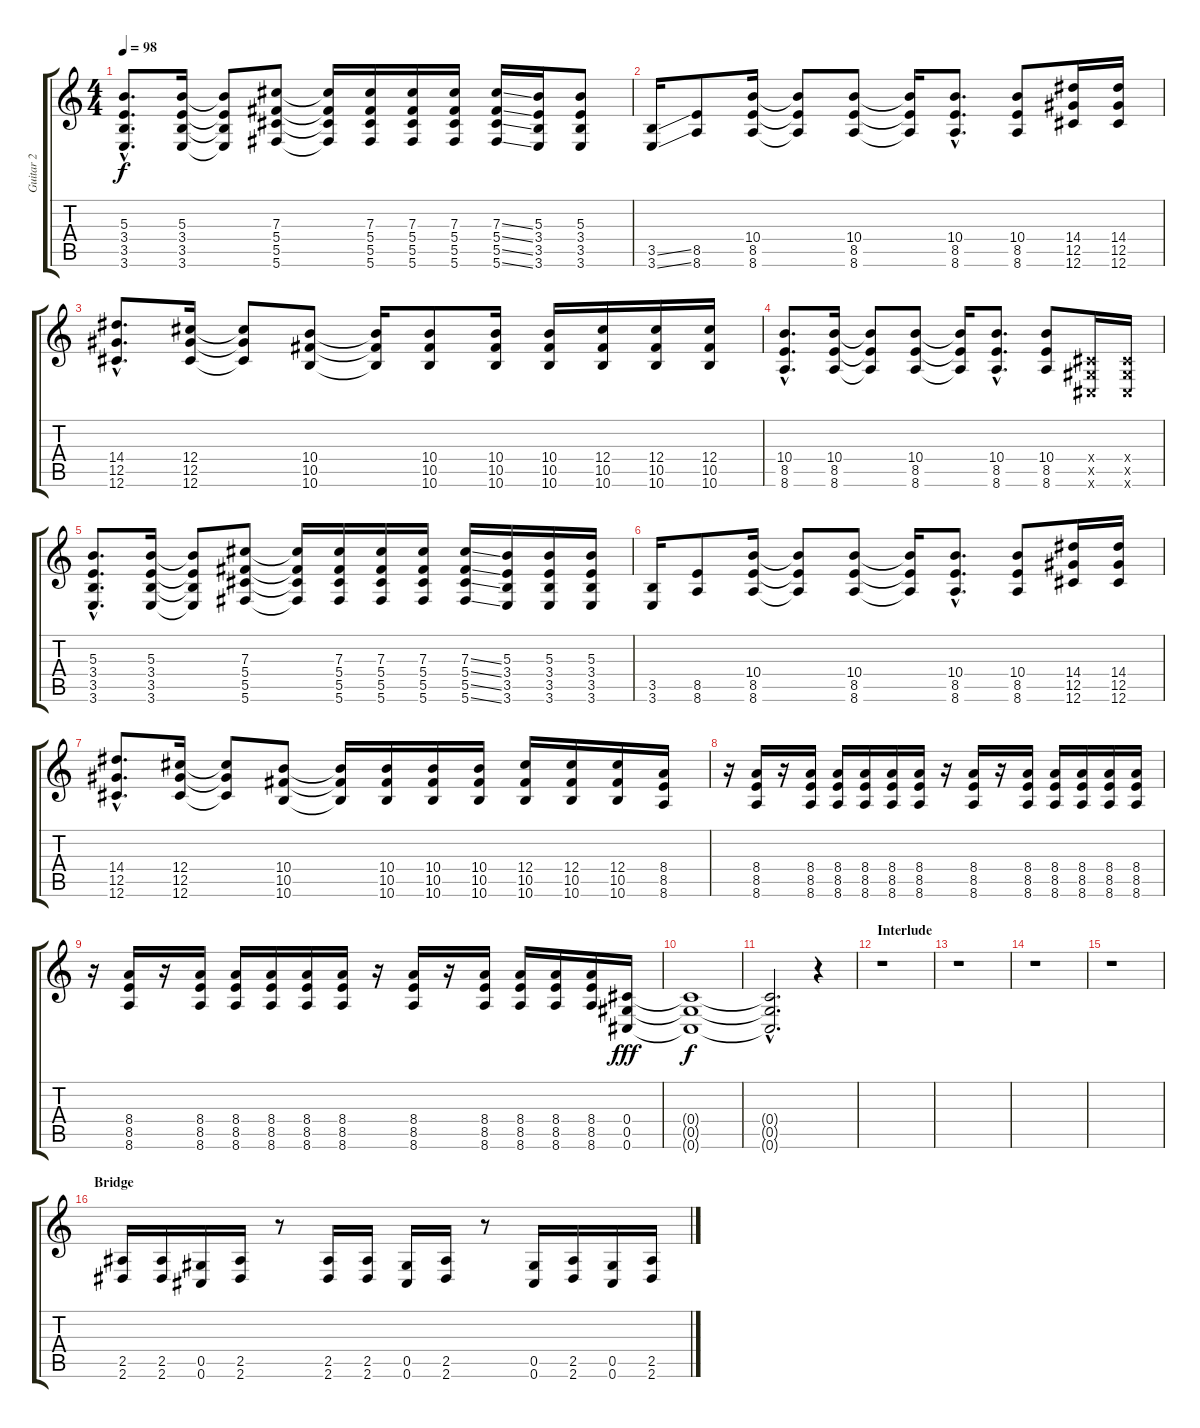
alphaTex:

\track ("Guitar 2" "Guitar 2") {instrument distortionguitar}
\staff {score tabs}
\tuning (Eb4 Bb3 Gb3 Db3 Ab2 Db2) {hide}
\ts (4 4)
\tempo 98
\clef g2
\ks c
(5.3{hac} 3.4{hac} 3.5{hac} 3.6{hac}).8{d dy f} (5.3 3.4 3.5 3.6).16 (5.3{t} 3.4{t} 3.5{t} 3.6{t}).8 (7.3 5.4 5.5 5.6).8 (7.3{t} 5.4{t} 5.5{t} 5.6{t}).16 (7.3 5.4 5.5 5.6).16 (7.3 5.4 5.5 5.6).16 (7.3 5.4 5.5 5.6).16 (7.3{ss} 5.4{ss} 5.5{ss} 5.6{ss}).16 (5.3 3.4 3.5 3.6).16 (5.3 3.4 3.5 3.6).8 |
(3.5{ss} 3.6{ss}).16 (8.5 8.6).8 (10.4 8.5 8.6).16 (10.4{t} 8.5{t} 8.6{t}).8 (10.4 8.5 8.6).8 (10.4{t} 8.5{t} 8.6{t}).16 (10.4{hac} 8.5{hac} 8.6{hac}).8{d} (10.4 8.5 8.6).8 (14.4 12.5 12.6).16 (14.4 12.5 12.6).16 |
(14.4{hac} 12.5{hac} 12.6{hac}).8{d} (12.4 12.5 12.6).16 (12.4{t} 12.5{t} 12.6{t}).8 (10.4 10.5 10.6).8 (10.4{t} 10.5{t} 10.6{t}).16 (10.4 10.5 10.6).8 (10.4 10.5 10.6).16 (10.4 10.5 10.6).16 (12.4 10.5 10.6).16 (12.4 10.5 10.6).16 (12.4 10.5 10.6).16 |
(10.4{hac} 8.5{hac} 8.6{hac}).8{d} (10.4 8.5 8.6).16 (10.4{t} 8.5{t} 8.6{t}).8 (10.4 8.5 8.6).8 (10.4{t} 8.5{t} 8.6{t}).16 (10.4{hac} 8.5{hac} 8.6{hac}).8{d} (10.4 8.5 8.6).8 (0.4{x} 0.5{x} 0.6{x}).16 (0.4{x} 0.5{x} 0.6{x}).16 |
(5.3{hac} 3.4{hac} 3.5{hac} 3.6{hac}).8{d} (5.3 3.4 3.5 3.6).16 (5.3{t} 3.4{t} 3.5{t} 3.6{t}).8 (7.3 5.4 5.5 5.6).8 (7.3{t} 5.4{t} 5.5{t} 5.6{t}).16 (7.3 5.4 5.5 5.6).16 (7.3 5.4 5.5 5.6).16 (7.3 5.4 5.5 5.6).16 (7.3{ss} 5.4{ss} 5.5{ss} 5.6{ss}).16 (5.3 3.4 3.5 3.6).16 (5.3 3.4 3.5 3.6).16 (5.3 3.4 3.5 3.6).16 |
(3.5 3.6).16 (8.5 8.6).8 (10.4 8.5 8.6).16 (10.4{t} 8.5{t} 8.6{t}).8 (10.4 8.5 8.6).8 (10.4{t} 8.5{t} 8.6{t}).16 (10.4{hac} 8.5{hac} 8.6{hac}).8{d} (10.4 8.5 8.6).8 (14.4 12.5 12.6).16 (14.4 12.5 12.6).16 |
(14.4{hac} 12.5{hac} 12.6{hac}).8{d} (12.4 12.5 12.6).16 (12.4{t} 12.5{t} 12.6{t}).8 (10.4 10.5 10.6).8 (10.4{t} 10.5{t} 10.6{t}).16 (10.4 10.5 10.6).16 (10.4 10.5 10.6).16 (10.4 10.5 10.6).16 (12.4 10.5 10.6).16 (12.4 10.5 10.6).16 (12.4 10.5 10.6).16 (8.4 8.5 8.6).16 |
r.16 (8.4 8.5 8.6).16 r.16 (8.4 8.5 8.6).16 (8.4 8.5 8.6).16 (8.4 8.5 8.6).16 (8.4 8.5 8.6).16 (8.4 8.5 8.6).16 r.16 (8.4 8.5 8.6).16 r.16 (8.4 8.5 8.6).16 (8.4 8.5 8.6).16 (8.4 8.5 8.6).16 (8.4 8.5 8.6).16 (8.4 8.5 8.6).16 |
r.16 (8.4 8.5 8.6).16 r.16 (8.4 8.5 8.6).16 (8.4 8.5 8.6).16 (8.4 8.5 8.6).16 (8.4 8.5 8.6).16 (8.4 8.5 8.6).16 r.16 (8.4 8.5 8.6).16 r.16 (8.4 8.5 8.6).16 (8.4 8.5 8.6).16 (8.4 8.5 8.6).16 (8.4 8.5 8.6).16 (0.4 0.5 0.6).16{dy fff volume 8} |
(0.4{t} 0.5{t} 0.6{t}).1{dy f} |
(0.4{hac t} 0.5{hac t} 0.6{hac t}).2{d} r.4 |
\section ("" "Interlude")
r.1{volume 14} |
r.1 |
r.1 |
r.1 |
\section ("" "Bridge")
(2.5 2.6).16 (2.5 2.6).16 (0.5 0.6).16 (2.5 2.6).16 r.8 (2.5 2.6).16 (2.5 2.6).16 (0.5 0.6).16 (2.5 2.6).16 r.8 (0.5 0.6).16 (2.5 2.6).16 (0.5 0.6).16 (2.5 2.6).16
